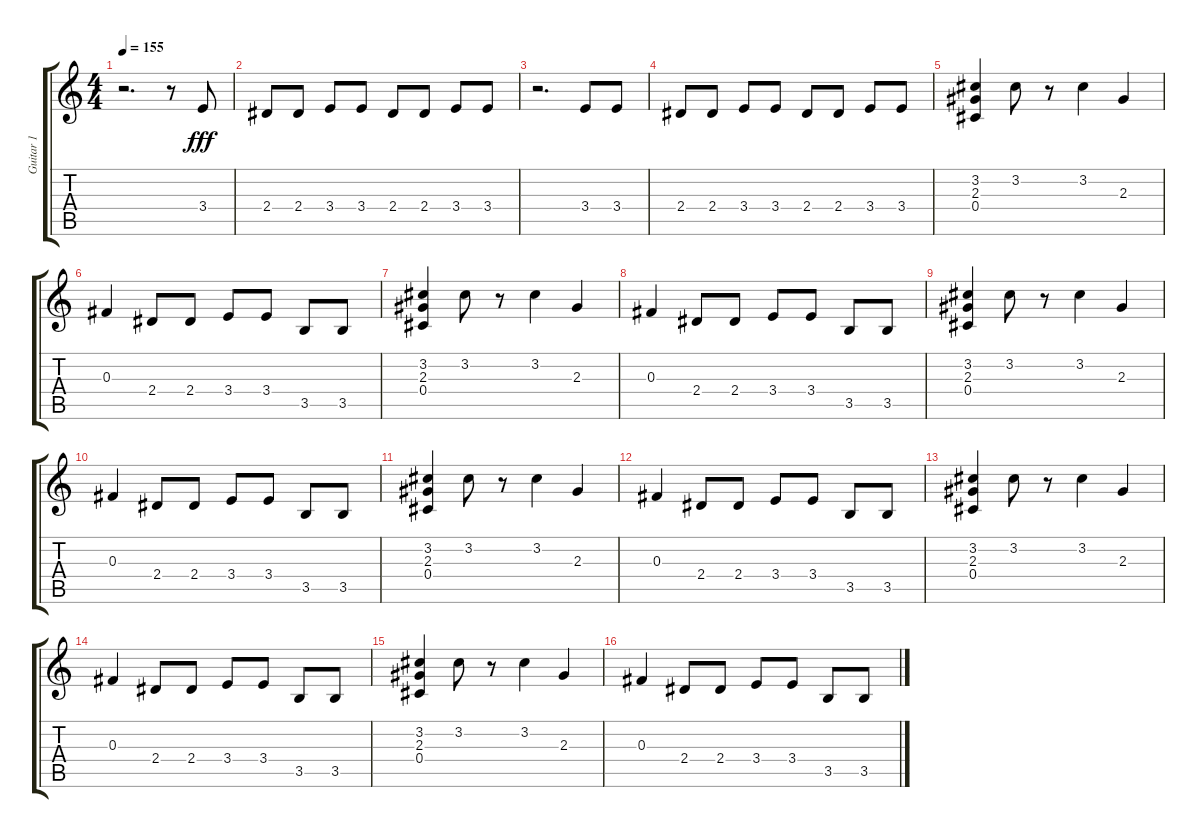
\track ("Guitar 1" "Guitar 1") {instrument electricguitarclean}
\staff {score tabs}
\tuning (Eb4 Bb3 Gb3 Db3 Ab2 Eb2) {hide}
\ts (4 4)
\tempo 155
\clef g2
\ks c
r.2{d dy fff} r.8 3.4.8 |
2.4.8 2.4.8 3.4.8 3.4.8 2.4.8 2.4.8 3.4.8 3.4.8 |
r.2{d} 3.4.8 3.4.8 |
2.4.8 2.4.8 3.4.8 3.4.8 2.4.8 2.4.8 3.4.8 3.4.8 |
(3.2 2.3 0.4).4 3.2.8 r.8 3.2.4 2.3.4 |
0.3.4 2.4.8 2.4.8 3.4.8 3.4.8 3.5.8 3.5.8 |
(3.2 2.3 0.4).4 3.2.8 r.8 3.2.4 2.3.4 |
0.3.4 2.4.8 2.4.8 3.4.8 3.4.8 3.5.8 3.5.8 |
(3.2 2.3 0.4).4 3.2.8 r.8 3.2.4 2.3.4 |
0.3.4 2.4.8 2.4.8 3.4.8 3.4.8 3.5.8 3.5.8 |
(3.2 2.3 0.4).4 3.2.8 r.8 3.2.4 2.3.4 |
0.3.4 2.4.8 2.4.8 3.4.8 3.4.8 3.5.8 3.5.8 |
(3.2 2.3 0.4).4 3.2.8 r.8 3.2.4 2.3.4 |
0.3.4 2.4.8 2.4.8 3.4.8 3.4.8 3.5.8 3.5.8 |
(3.2 2.3 0.4).4 3.2.8 r.8 3.2.4 2.3.4 |
0.3.4 2.4.8 2.4.8 3.4.8 3.4.8 3.5.8 3.5.8
